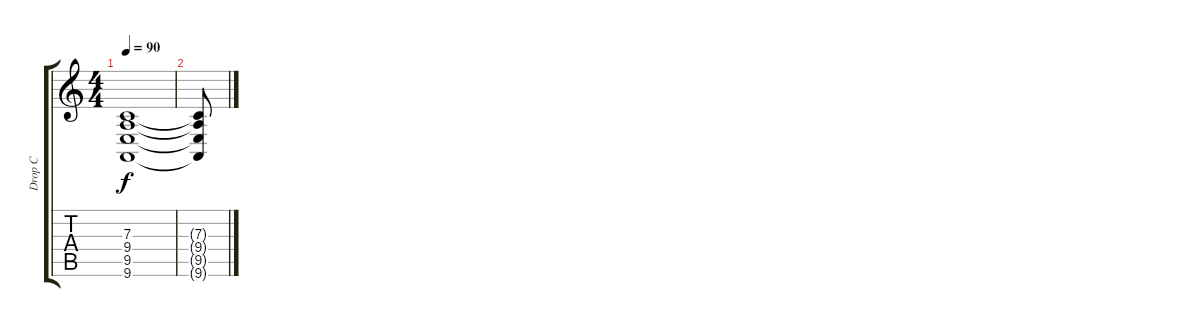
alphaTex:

\track ("Drop C" "Drop C") {instrument synthstrings2}
\staff {score tabs}
\tuning (D4 A3 F3 C3 G2 C2) {hide}
\ts (4 4)
\tempo 90
\clef g2
\ks c
(7.3 9.4 9.5 9.6).1{dy f} |
(7.3{t} 9.4{t} 9.5{t} 9.6{t}).8
